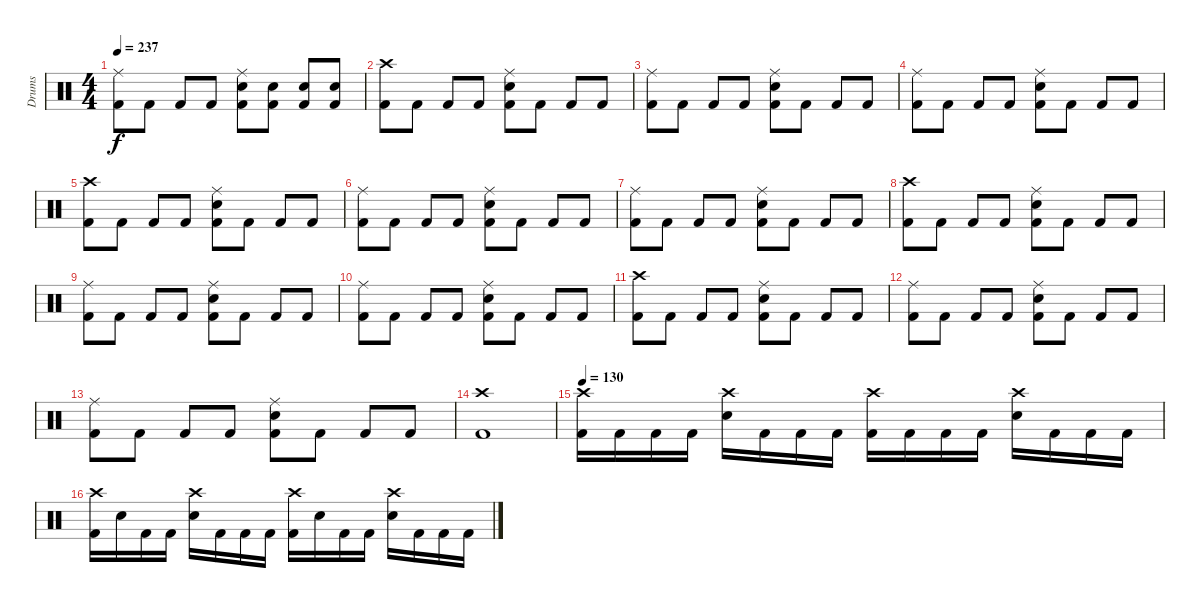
\track ("Drums" "Drums") {instrument percussion}
\staff {score}
\articulation defaults
\ts (4 4)
\tempo 237
\clef neutral
\ks c
("Ride (middle)" "Kick (hit) 2").8{dy f} "Kick (hit) 2".8 "Kick (hit) 2".8 "Kick (hit) 2".8 ("Ride (middle)" "Snare (hit) 2" "Kick (hit) 2").8 ("Snare (hit) 2" "Kick (hit) 2").8 ("Snare (hit) 2" "Kick (hit) 2").8 ("Snare (hit) 2" "Kick (hit) 2").8 |
("Crash high (hit)" "Kick (hit) 2").8 "Kick (hit) 2".8 "Kick (hit) 2".8 "Kick (hit) 2".8 ("Ride (middle)" "Snare (hit) 2" "Kick (hit) 2").8 "Kick (hit) 2".8 "Kick (hit) 2".8 "Kick (hit) 2".8 |
("Ride (middle)" "Kick (hit) 2").8 "Kick (hit) 2".8 "Kick (hit) 2".8 "Kick (hit) 2".8 ("Ride (middle)" "Snare (hit) 2" "Kick (hit) 2").8 "Kick (hit) 2".8 "Kick (hit) 2".8 "Kick (hit) 2".8 |
("Ride (middle)" "Kick (hit) 2").8 "Kick (hit) 2".8 "Kick (hit) 2".8 "Kick (hit) 2".8 ("Ride (middle)" "Snare (hit) 2" "Kick (hit) 2").8 "Kick (hit) 2".8 "Kick (hit) 2".8 "Kick (hit) 2".8 |
("Crash high (hit)" "Kick (hit) 2").8 "Kick (hit) 2".8 "Kick (hit) 2".8 "Kick (hit) 2".8 ("Ride (middle)" "Snare (hit) 2" "Kick (hit) 2").8 "Kick (hit) 2".8 "Kick (hit) 2".8 "Kick (hit) 2".8 |
("Ride (middle)" "Kick (hit) 2").8 "Kick (hit) 2".8 "Kick (hit) 2".8 "Kick (hit) 2".8 ("Ride (middle)" "Snare (hit) 2" "Kick (hit) 2").8 "Kick (hit) 2".8 "Kick (hit) 2".8 "Kick (hit) 2".8 |
("Ride (middle)" "Kick (hit) 2").8 "Kick (hit) 2".8 "Kick (hit) 2".8 "Kick (hit) 2".8 ("Ride (middle)" "Snare (hit) 2" "Kick (hit) 2").8 "Kick (hit) 2".8 "Kick (hit) 2".8 "Kick (hit) 2".8 |
("Crash high (hit)" "Kick (hit) 2").8 "Kick (hit) 2".8 "Kick (hit) 2".8 "Kick (hit) 2".8 ("Ride (middle)" "Snare (hit) 2" "Kick (hit) 2").8 "Kick (hit) 2".8 "Kick (hit) 2".8 "Kick (hit) 2".8 |
("Ride (middle)" "Kick (hit) 2").8 "Kick (hit) 2".8 "Kick (hit) 2".8 "Kick (hit) 2".8 ("Ride (middle)" "Snare (hit) 2" "Kick (hit) 2").8 "Kick (hit) 2".8 "Kick (hit) 2".8 "Kick (hit) 2".8 |
("Ride (middle)" "Kick (hit) 2").8 "Kick (hit) 2".8 "Kick (hit) 2".8 "Kick (hit) 2".8 ("Ride (middle)" "Snare (hit) 2" "Kick (hit) 2").8 "Kick (hit) 2".8 "Kick (hit) 2".8 "Kick (hit) 2".8 |
("Crash high (hit)" "Kick (hit) 2").8 "Kick (hit) 2".8 "Kick (hit) 2".8 "Kick (hit) 2".8 ("Ride (middle)" "Snare (hit) 2" "Kick (hit) 2").8 "Kick (hit) 2".8 "Kick (hit) 2".8 "Kick (hit) 2".8 |
("Ride (middle)" "Kick (hit) 2").8 "Kick (hit) 2".8 "Kick (hit) 2".8 "Kick (hit) 2".8 ("Ride (middle)" "Snare (hit) 2" "Kick (hit) 2").8 "Kick (hit) 2".8 "Kick (hit) 2".8 "Kick (hit) 2".8 |
("Ride (middle)" "Kick (hit) 2").8 "Kick (hit) 2".8 "Kick (hit) 2".8 "Kick (hit) 2".8 ("Ride (middle)" "Snare (hit) 2" "Kick (hit) 2").8 "Kick (hit) 2".8 "Kick (hit) 2".8 "Kick (hit) 2".8 |
("Crash high (hit)" "Kick (hit) 2").1 |
\tempo 130
("Crash high (hit)" "Kick (hit) 2").16 "Kick (hit) 2".16 "Kick (hit) 2".16 "Kick (hit) 2".16 ("Crash high (hit)" "Snare (hit) 2").16 "Kick (hit) 2".16 "Kick (hit) 2".16 "Kick (hit) 2".16 ("Crash high (hit)" "Kick (hit) 2").16 "Kick (hit) 2".16 "Kick (hit) 2".16 "Kick (hit) 2".16 ("Crash high (hit)" "Snare (hit) 2").16 "Kick (hit) 2".16 "Kick (hit) 2".16 "Kick (hit) 2".16 |
("Crash high (hit)" "Kick (hit) 2").16 "Snare (hit) 2".16 "Kick (hit) 2".16 "Kick (hit) 2".16 ("Crash high (hit)" "Snare (hit) 2").16 "Kick (hit) 2".16 "Kick (hit) 2".16 "Kick (hit) 2".16 ("Crash high (hit)" "Kick (hit) 2").16 "Snare (hit) 2".16 "Kick (hit) 2".16 "Kick (hit) 2".16 ("Crash high (hit)" "Snare (hit) 2").16 "Kick (hit) 2".16 "Kick (hit) 2".16 "Kick (hit) 2".16
